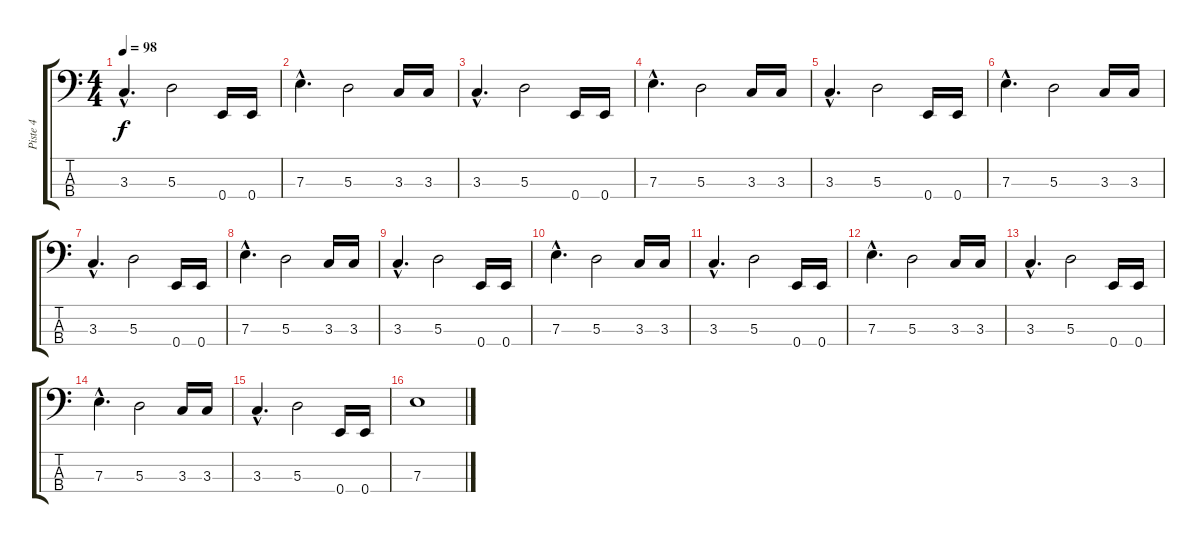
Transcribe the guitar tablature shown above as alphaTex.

\track ("Piste 4" "Piste 4") {instrument electricbasspick}
\staff {score tabs}
\tuning (G2 D2 A1 E1) {hide}
\ts (4 4)
\tempo 98
\clef f4
\ks c
3.3{hac}.4{d dy f} 5.3.2 0.4.16 0.4.16 |
7.3{hac}.4{d} 5.3.2 3.3.16 3.3.16 |
3.3{hac}.4{d} 5.3.2 0.4.16 0.4.16 |
7.3{hac}.4{d} 5.3.2 3.3.16 3.3.16 |
3.3{hac}.4{d} 5.3.2 0.4.16 0.4.16 |
7.3{hac}.4{d} 5.3.2 3.3.16 3.3.16 |
3.3{hac}.4{d} 5.3.2 0.4.16 0.4.16 |
7.3{hac}.4{d} 5.3.2 3.3.16 3.3.16 |
3.3{hac}.4{d} 5.3.2 0.4.16 0.4.16 |
7.3{hac}.4{d} 5.3.2 3.3.16 3.3.16 |
3.3{hac}.4{d} 5.3.2 0.4.16 0.4.16 |
7.3{hac}.4{d} 5.3.2 3.3.16 3.3.16 |
3.3{hac}.4{d} 5.3.2 0.4.16 0.4.16 |
7.3{hac}.4{d} 5.3.2 3.3.16 3.3.16 |
3.3{hac}.4{d} 5.3.2 0.4.16 0.4.16 |
7.3.1
